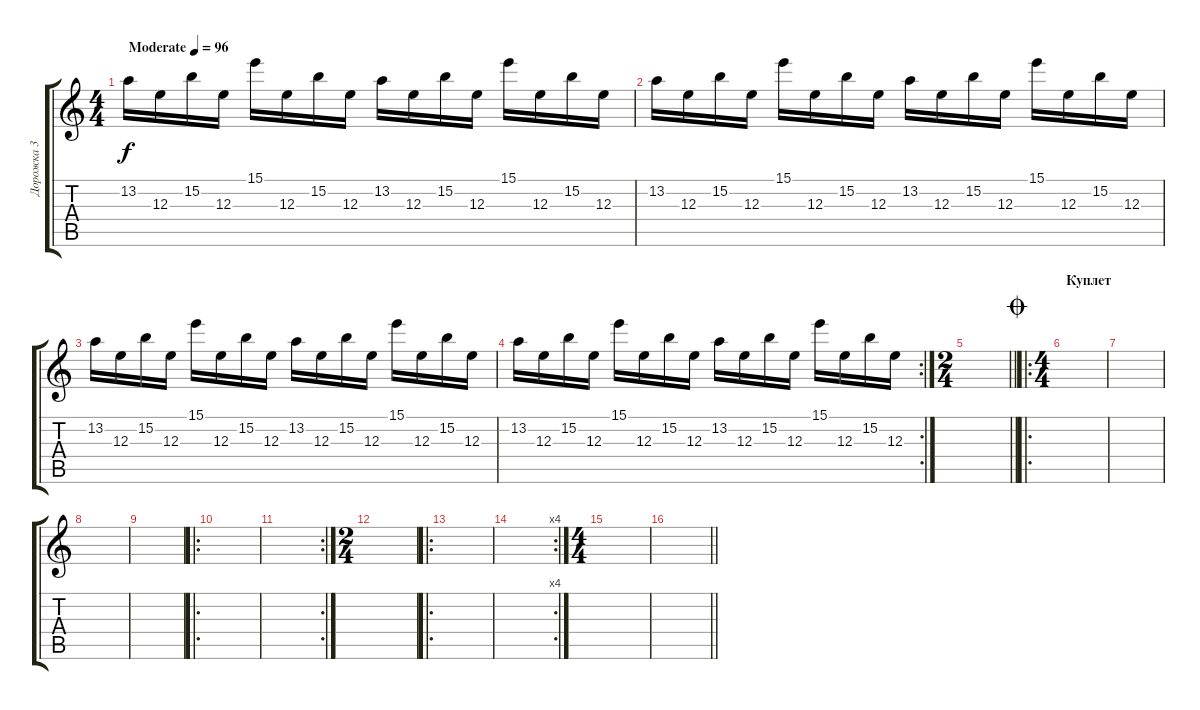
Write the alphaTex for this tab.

\track ("Дорожка 3" "Дорожка 3") {instrument distortionguitar}
\staff {score tabs}
\tuning (Db4 Ab3 E3 B2 Gb2 B1) {hide}
\ts (4 4)
\tempo (96 "Moderate")
\clef g2
\ks c
13.2.16{dy f instrument distortionguitar} 12.3.16 15.2.16 12.3.16 15.1.16 12.3.16 15.2.16 12.3.16 13.2.16 12.3.16 15.2.16 12.3.16 15.1.16 12.3.16 15.2.16 12.3.16 |
13.2.16 12.3.16 15.2.16 12.3.16 15.1.16 12.3.16 15.2.16 12.3.16 13.2.16 12.3.16 15.2.16 12.3.16 15.1.16 12.3.16 15.2.16 12.3.16 |
13.2.16 12.3.16 15.2.16 12.3.16 15.1.16 12.3.16 15.2.16 12.3.16 13.2.16 12.3.16 15.2.16 12.3.16 15.1.16 12.3.16 15.2.16 12.3.16 |
\rc 2
13.2.16 12.3.16 15.2.16 12.3.16 15.1.16 12.3.16 15.2.16 12.3.16 13.2.16 12.3.16 15.2.16 12.3.16 15.1.16 12.3.16 15.2.16 12.3.16 |
\ts (2 4)
\barLineRight lightlight
|
\ro
\ts (4 4)
\section ("" "Куплет")
\jump coda
|
|
|
|
\ro
|
\rc 2
|
\ts (2 4)
|
\ro
|
\rc 4
|
\ts (4 4)
|
\barLineRight lightlight
